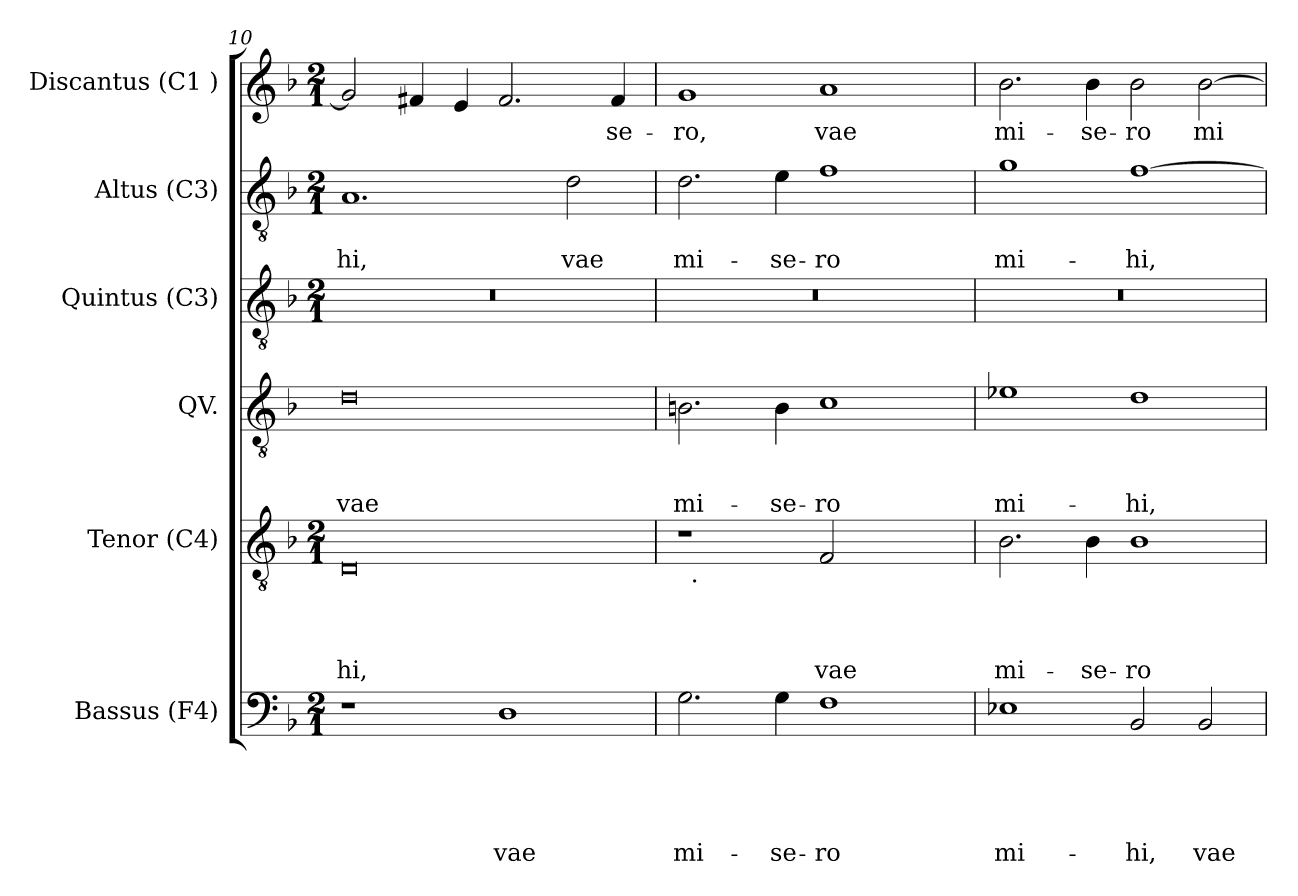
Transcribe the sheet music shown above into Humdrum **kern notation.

**kern	**text	**text	**text	**text	**text	**kern	**text	**text	**text	**text	**kern	**text	**text	**text	**kern	**kern	**text	**text	**kern	**text
*part6	*part6	*part6	*part6	*part6	*part6	*part5	*part5	*part5	*part5	*part5	*part4	*part4	*part4	*part4	*part3	*part2	*part2	*part2	*part1	*part1
*staff6	*staff6	*staff6	*staff6	*staff6	*staff6	*staff5	*staff5	*staff5	*staff5	*staff5	*staff4	*staff4	*staff4	*staff4	*staff3	*staff2	*staff2	*staff2	*staff1	*staff1
*I"Bassus (F4)	*	*	*	*	*	*I"Tenor (C4)	*	*	*	*	*I"QV.	*	*	*	*I"Quintus (C3)	*I"Altus (C3)	*	*	*I"Discantus (C1 )	*
*I'B.	*	*	*	*	*	*I'T.	*	*	*	*	*I'QV.	*	*	*	*	*I'A.	*	*	*I'D.	*
*clefF4	*	*	*	*	*	*clefGv2	*	*	*	*	*clefGv2	*	*	*	*clefGv2	*clefGv2	*	*	*clefG2	*
*k[b-]	*	*	*	*	*	*k[b-]	*	*	*	*	*k[b-]	*	*	*	*k[b-]	*k[b-]	*	*	*k[b-]	*
*F:	*	*	*	*	*	*F:	*	*	*	*	*F:	*	*	*	*F:	*F:	*	*	*F:	*
*M2/1	*	*	*	*	*	*M2/1	*	*	*	*	*	*	*	*	*M2/1	*M2/1	*	*	*M2/1	*
=10	=10	=10	=10	=10	=10	=10	=10	=10	=10	=10	=10	=10	=10	=10	=10	=10	=10	=10	=10	=10
!	!	!	!	!	!	!	!	!	!	!LO:LY:b	!	!	!	!LO:LY:b:rj	!	!	!	!LO:LY:b	!	!
1r	.	.	.	.	.	0D	.	.	.	-hi,	0d	.	.	vae	0r	1.A	.	-hi,	2g/]	.
.	.	.	.	.	.	.	.	.	.	.	.	.	.	.	.	.	.	.	4f#X/	.
.	.	.	.	.	.	.	.	.	.	.	.	.	.	.	.	.	.	.	4e/	.
!	!	!	!	!	!LO:LY:b	!	!	!	!	!	!	!	!	!	!	!	!	!	!	!
1D	.	.	.	.	vae	.	.	.	.	.	.	.	.	.	.	.	.	.	2.f#/	.
!	!	!	!	!	!	!	!	!	!	!	!	!	!	!	!	!	!	!LO:LY:b	!	!
.	.	.	.	.	.	.	.	.	.	.	.	.	.	.	.	2d\	.	vae	.	.
!	!	!	!	!	!	!	!	!	!	!	!	!	!	!	!	!	!	!	!	!LO:LY:b
.	.	.	.	.	.	.	.	.	.	.	.	.	.	.	.	.	.	.	4f#/	-se-
=11	=11	=11	=11	=11	=11	=11	=11	=11	=11	=11	=11	=11	=11	=11	=11	=11	=11	=11	=11	=11
!	!	!	!	!	!LO:LY:b	!	!	!	!	!	!	!	!	!LO:LY:b	!	!	!	!LO:LY:b	!	!LO:LY:b
*	*	*	*	*	*	*^	*	*	*	*	*	*	*	*	*	*	*	*	*	*
2.G\	.	.	.	.	mi-	1r	32ryy	.	.	.	.	2.Bn\	.	.	mi-	0r	2.d\	.	mi-	1g	-ro,
!	!	!	!	!	!	!	!LO:TX:b:t=.	!	!	!	!	!	!	!	!	!	!	!	!	!	!
.	.	.	.	.	.	.	1ryy	.	.	.	.	.	.	.	.	.	.	.	.	.	.
!	!	!	!	!	!LO:LY:b	!	!	!	!	!	!	!	!	!	!LO:LY:b	!	!	!	!LO:LY:b	!	!
4G\	.	.	.	.	-se-	.	.	.	.	.	.	4B\	.	.	-se-	.	4e\	.	-se-	.	.
!	!	!	!	!	!LO:LY:b:rj	!	!	!	!	!	!LO:LY:b	!	!	!	!LO:LY:b:rj	!	!	!	!LO:LY:b:rj	!	!LO:LY:b
1F	.	.	.	.	-ro	2F/	.	.	.	.	vae	1c	.	.	-ro	.	1f	.	-ro	1a	vae
.	.	.	.	.	.	.	2ryy	.	.	.	.	.	.	.	.	.	.	.	.	.	.
.	.	.	.	.	.	2ryy	.	.	.	.	.	.	.	.	.	.	.	.	.	.	.
.	.	.	.	.	.	.	4...ryy	.	.	.	.	.	.	.	.	.	.	.	.	.	.
=12	=12	=12	=12	=12	=12	=12	=12	=12	=12	=12	=12	=12	=12	=12	=12	=12	=12	=12	=12	=12	=12
!	!	!	!	!	!LO:LY:b	!	!	!	!	!	!LO:LY:b	!	!	!	!LO:LY:b	!	!	!	!LO:LY:b	!	!LO:LY:b
*	*	*	*	*	*	*v	*v	*	*	*	*	*	*	*	*	*	*	*	*	*	*
1E-X	.	.	.	.	mi-	2.B-\	.	.	.	mi-	1e-X	.	.	mi-	0r	1g	.	mi-	2.b-\	mi-
!	!	!	!	!	!	!	!	!	!	!LO:LY:b	!	!	!	!	!	!	!	!	!	!LO:LY:b
.	.	.	.	.	.	4B-\	.	.	.	-se-	.	.	.	.	.	.	.	.	4b-\	-se-
!	!	!	!	!	!LO:LY:b	!	!	!	!	!LO:LY:b:rj	!	!	!	!LO:LY:b	!	!	!	!LO:LY:b	!	!LO:LY:b:rj
2BB-/	.	.	.	.	-hi,	1B-	.	.	.	-ro	1d	.	.	-hi,	.	[>1f	.	-hi,	2b-\	-ro
!	!	!	!	!	!LO:LY:b	!	!	!	!	!	!	!	!	!	!	!	!	!	!	!LO:LY:b
2BB-/	.	.	.	.	vae	.	.	.	.	.	.	.	.	.	.	.	.	.	[>2b-\	mi-
=	=	=	=	=	=	=	=	=	=	=	=	=	=	=	=	=	=	=	=	=
*-	*-	*-	*-	*-	*-	*-	*-	*-	*-	*-	*-	*-	*-	*-	*-	*-	*-	*-	*-	*-
